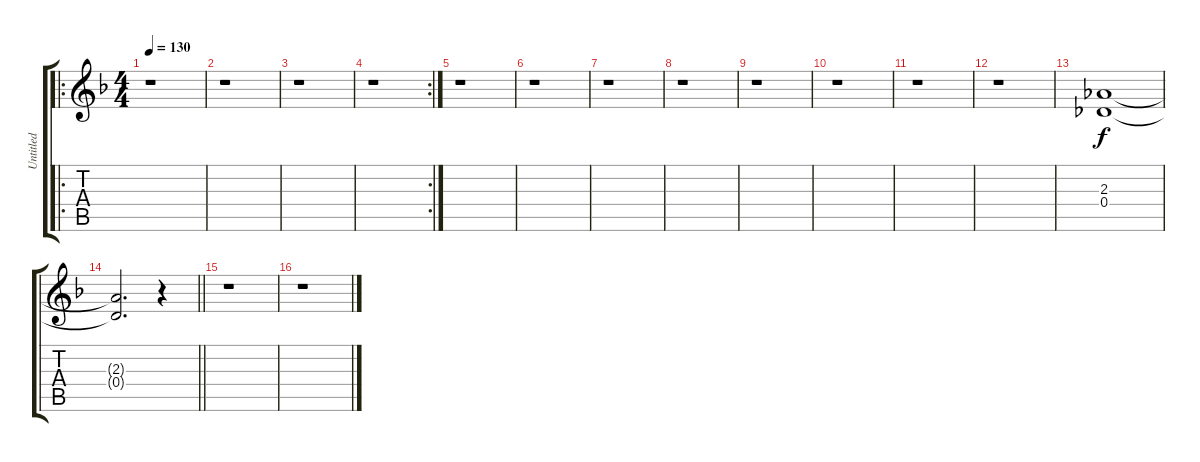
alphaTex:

\track ("Untitled" "Untitled") {instrument distortionguitar}
\staff {score tabs}
\tuning (Eb4 Bb3 Gb3 Db3 Ab2 Eb2) {hide}
\ro
\ts (4 4)
\tempo 130
\clef g2
\ks f
r.1{dy f instrument distortionguitar} |
r.1 |
r.1 |
\rc 2
r.1 |
r.1 |
r.1 |
r.1 |
r.1 |
r.1 |
r.1 |
r.1 |
r.1 |
(2.3 0.4).1 |
\barLineRight lightlight
(2.3{t} 0.4{t}).2{d} r.4 |
r.1 |
r.1
